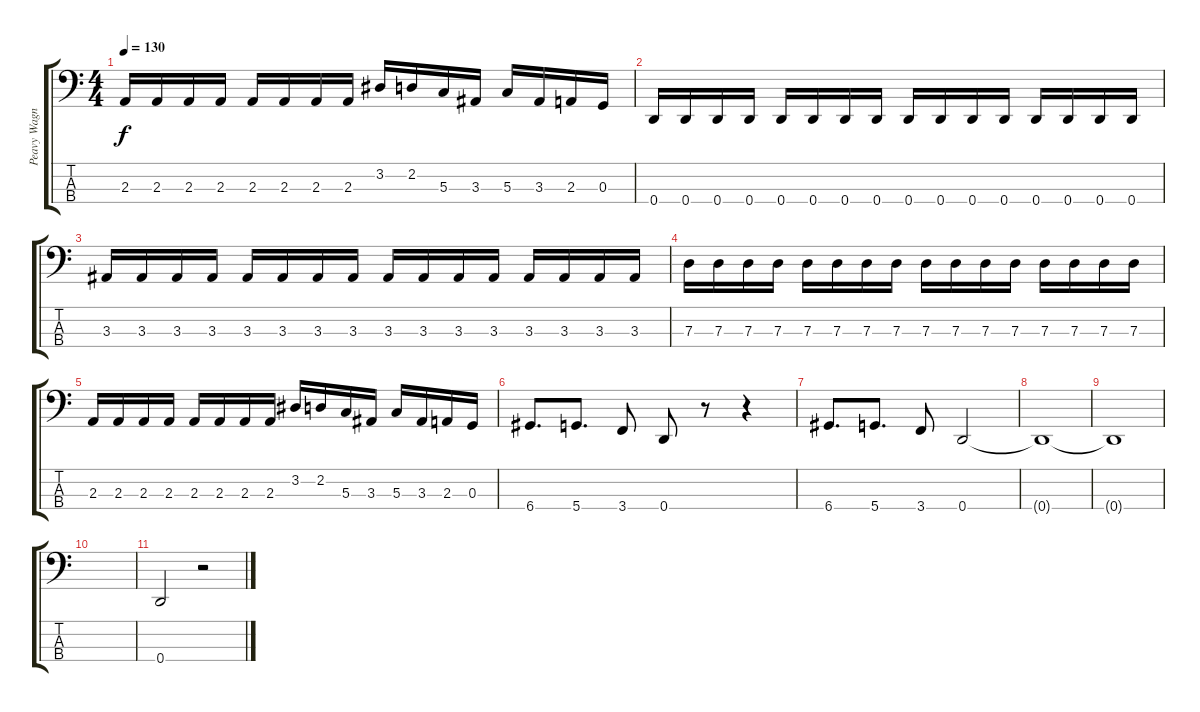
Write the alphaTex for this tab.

\track ("Peavy Wagner" "Peavy Wagn") {instrument electricbasspick}
\staff {score tabs}
\tuning (F2 C2 G1 D1) {hide}
\ts (4 4)
\tempo 130
\clef f4
\ks c
2.3.16{dy f} 2.3.16 2.3.16 2.3.16 2.3.16 2.3.16 2.3.16 2.3.16 3.2.16 2.2.16 5.3.16 3.3.16 5.3.16 3.3.16 2.3.16 0.3.16 |
0.4.16 0.4.16 0.4.16 0.4.16 0.4.16 0.4.16 0.4.16 0.4.16 0.4.16 0.4.16 0.4.16 0.4.16 0.4.16 0.4.16 0.4.16 0.4.16 |
3.3.16 3.3.16 3.3.16 3.3.16 3.3.16 3.3.16 3.3.16 3.3.16 3.3.16 3.3.16 3.3.16 3.3.16 3.3.16 3.3.16 3.3.16 3.3.16 |
7.3.16 7.3.16 7.3.16 7.3.16 7.3.16 7.3.16 7.3.16 7.3.16 7.3.16 7.3.16 7.3.16 7.3.16 7.3.16 7.3.16 7.3.16 7.3.16 |
2.3.16 2.3.16 2.3.16 2.3.16 2.3.16 2.3.16 2.3.16 2.3.16 3.2.16 2.2.16 5.3.16 3.3.16 5.3.16 3.3.16 2.3.16 0.3.16 |
6.4.8{d} 5.4.8{d} 3.4.8 0.4.8 r.8 r.4 |
6.4.8{d} 5.4.8{d} 3.4.8 0.4.2 |
0.4{t}.1 |
0.4{t}.1 |
|
0.4.2 r.2
